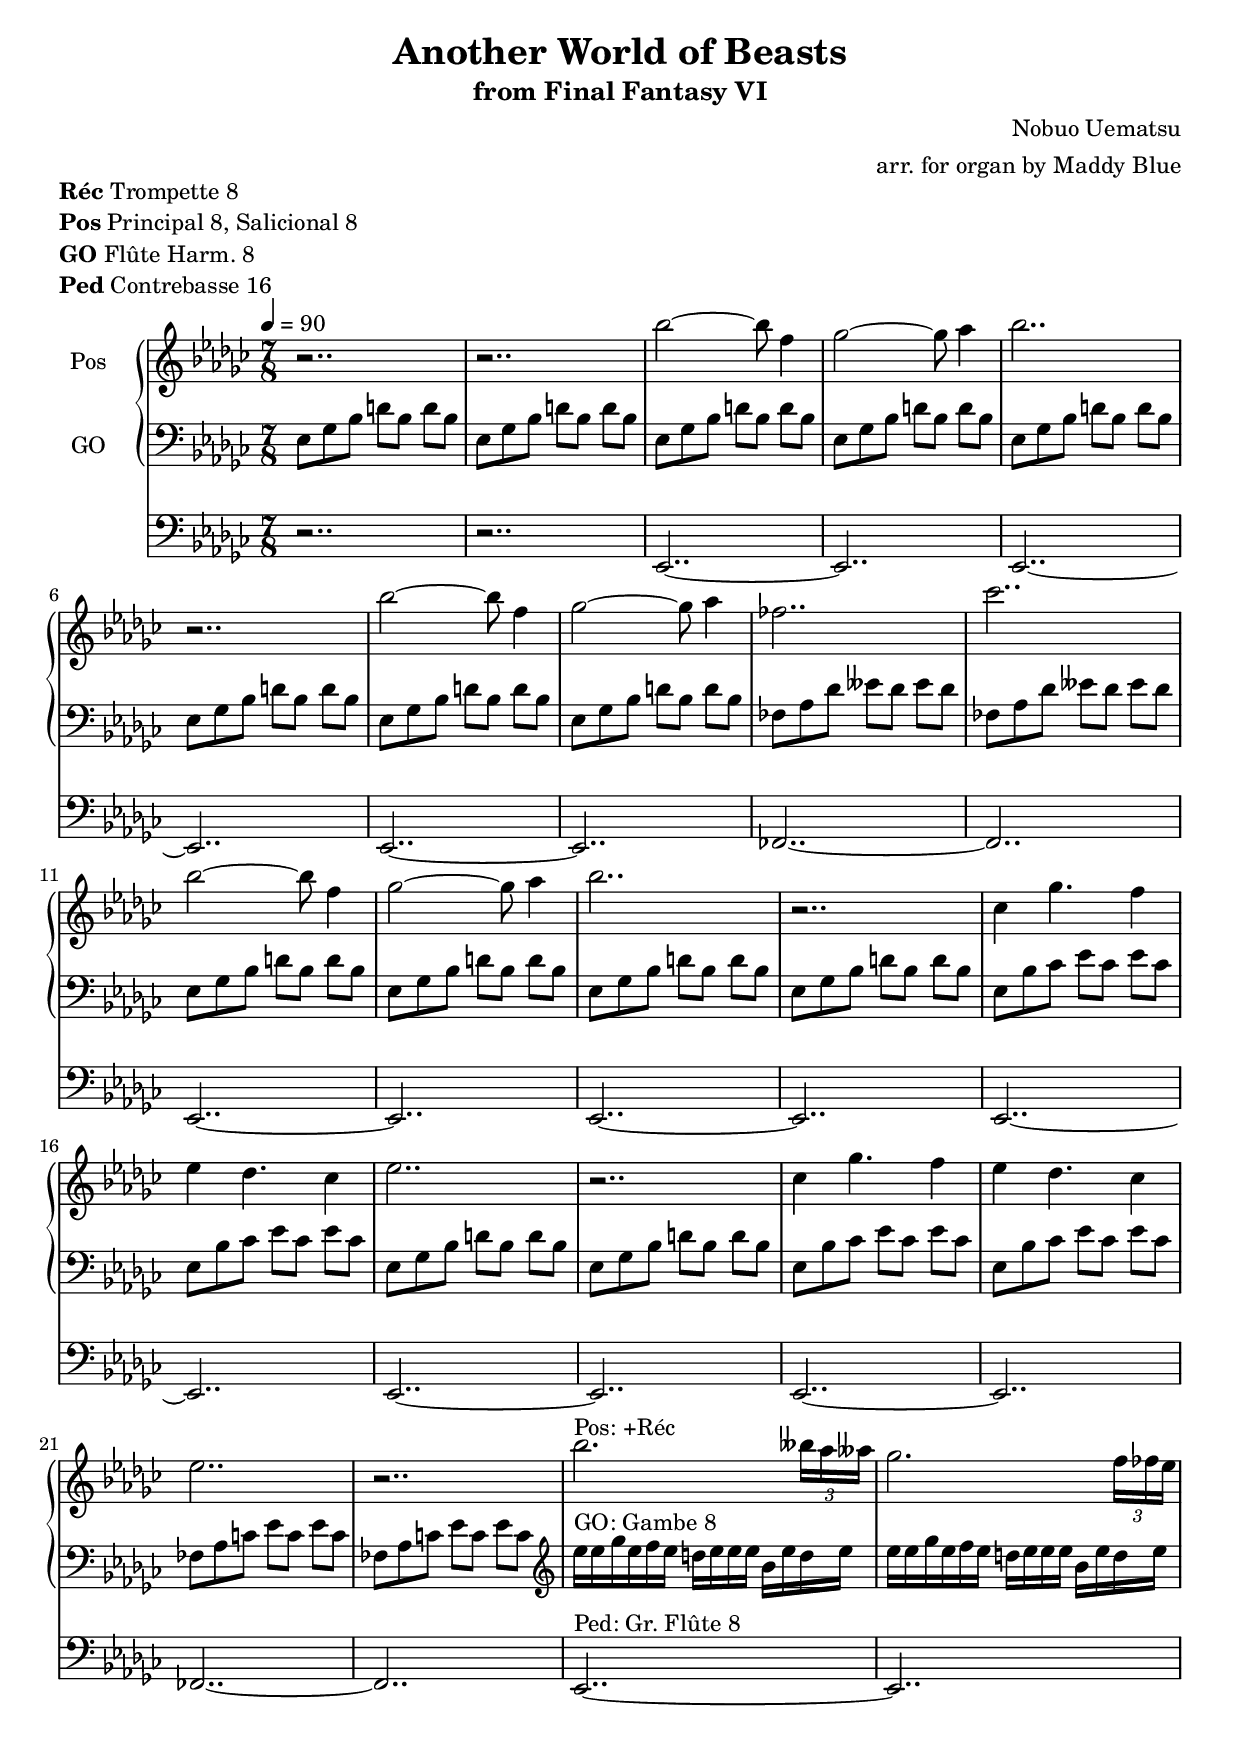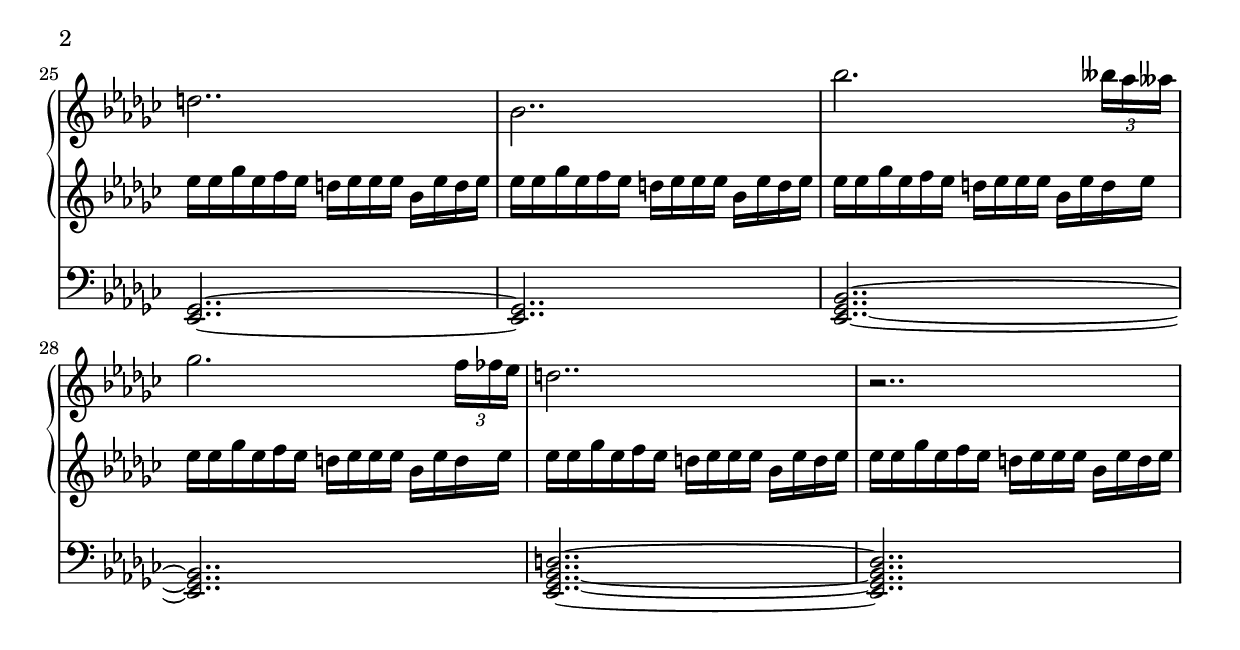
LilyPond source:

\version "2.23.13"
\include "english.ly"

\header {
  title = "Another World of Beasts"
  subtitle = "from Final Fantasy VI"
  composer = "Nobuo Uematsu"
  arranger = "arr. for organ by Maddy Blue"
}

\score {
  \midi { }
  \layout { }
  \header {
    piece = \markup {
      \column {
        \line { \bold Réc Trompette 8 }
        \line { \bold Pos Principal 8, Salicional 8 }
        \line { \bold GO Flûte Harm. 8 }
        \line { \bold Ped Contrebasse 16 }
      }
    }
  }
  <<
    \new PianoStaff <<
      \new Staff
      \with { instrumentName = "Pos" }
      \relative c''' {
        \tempo 4 = 90
        \time 7/8
        \key gf \major

        r2.. r
        bf2 ~ bf8 f4 gf2 ~ gf8 af4 bf2.. r
        bf2 ~ bf8 f4 gf2 ~ gf8 af4 ff2.. cf'
        bf2 ~ bf8 f4 gf2 ~ gf8 af4 bf2.. r
        \repeat unfold 2 { cf,4 gf'4. f4 ef df4. cf4 ef2.. r }

        bf'2. ^ "Pos: +Réc" \tuplet 3/2 { bff16 af aff }
        gf2. \tuplet 3/2 { f16 ff ef }
        d2.. bf
        bf'2. \tuplet 3/2 { bff16 af aff }
        gf2. \tuplet 3/2 { f16 ff ef }
        d2.. r
      }

      \new Staff
      \with { instrumentName = "GO" }
      \relative {
        \time 7/8
        \key gf \major
        \clef bass

        \repeat unfold 8 { ef8[ gf bf] d[ bf] d[ bf] }
        \repeat unfold 2 { ff[ af df] eff[ df] eff[ df] }
        \repeat unfold 4 { ef,8[ gf bf] d[ bf] d[ bf] }
        \repeat unfold 2 { ef,[ bf' cf] ef[ cf] ef[ cf] }
        \repeat unfold 2 { ef,8[ gf bf] d[ bf] d[ bf] }
        \repeat unfold 2 { ef,[ bf' cf] ef[ cf] ef[ cf] }
        \repeat unfold 2 { ff,[ af c] ef[ c] ef[ c] }

        \clef treble
        ef'16[ ^ "GO: Gambe 8" ef gf ef f ef] d[ ef ef ef] bf[ ef d ef]
        \repeat unfold 7 { ef[ ef gf ef f ef] d[ ef ef ef] bf[ ef d ef] }
      }
    >>

    % pedal
    \new Staff \relative c, {
      \time 7/8
      \key gf \major
      \clef bass

      r2.. r
      \repeat unfold 3 { ef2.. ~ ef }
      ff ~ ff
      \repeat unfold 5 { ef2.. ~ ef }
      ff ~ ff
      ef2.. ^ "Ped: Gr. Flûte 8" ~ ef
      <ef gf> ~ <ef gf>
      <ef gf bf> ~ <ef gf bf>
      <ef gf bf d> ~ <ef gf bf d>
    }
  >>
}
